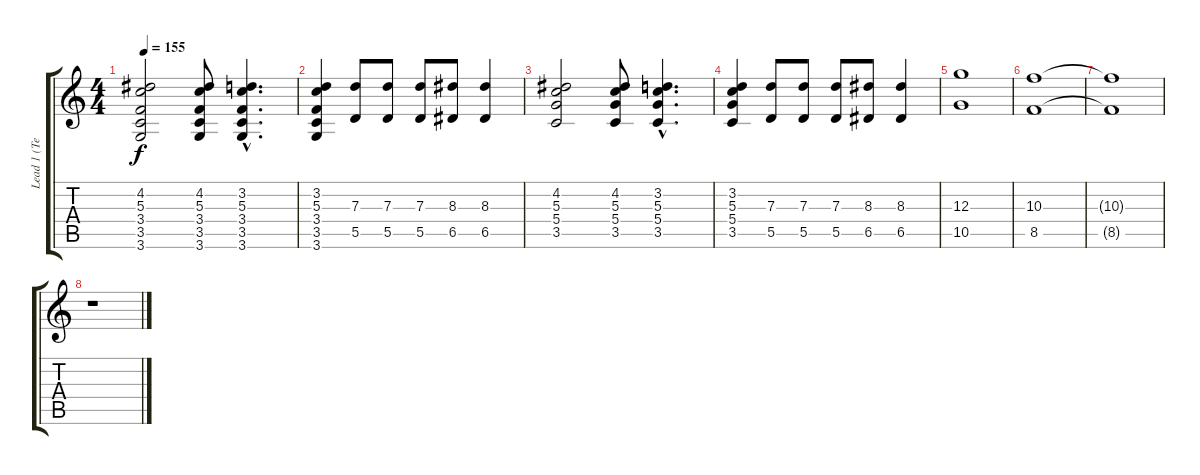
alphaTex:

\track ("Lead 1 (Terry)" "Lead 1 (Te") {instrument distortionguitar}
\staff {score tabs}
\tuning (E4 B3 G3 D3 A2 E2) {hide}
\ts (4 4)
\tempo 155
\clef g2
\ks c
(4.2 5.3 3.4 3.5 3.6).2{dy f} (4.2 5.3 3.4 3.5 3.6).8 (3.2{hac} 5.3{hac} 3.4{hac} 3.5{hac} 3.6{hac}).4{d} |
(3.2 5.3 3.4 3.5 3.6).4 (7.3 5.5).8 (7.3 5.5).8 (7.3 5.5).8 (8.3 6.5).8 (8.3 6.5).4 |
(4.2 5.3 5.4 3.5).2 (4.2 5.3 5.4 3.5).8 (3.2{hac} 5.3{hac} 5.4{hac} 3.5{hac}).4{d} |
(3.2 5.3 5.4 3.5).4 (7.3 5.5).8 (7.3 5.5).8 (7.3 5.5).8 (8.3 6.5).8 (8.3 6.5).4 |
(12.3 10.5).1 |
(10.3 8.5).1 |
(10.3{t} 8.5{t}).1 |
r.1
